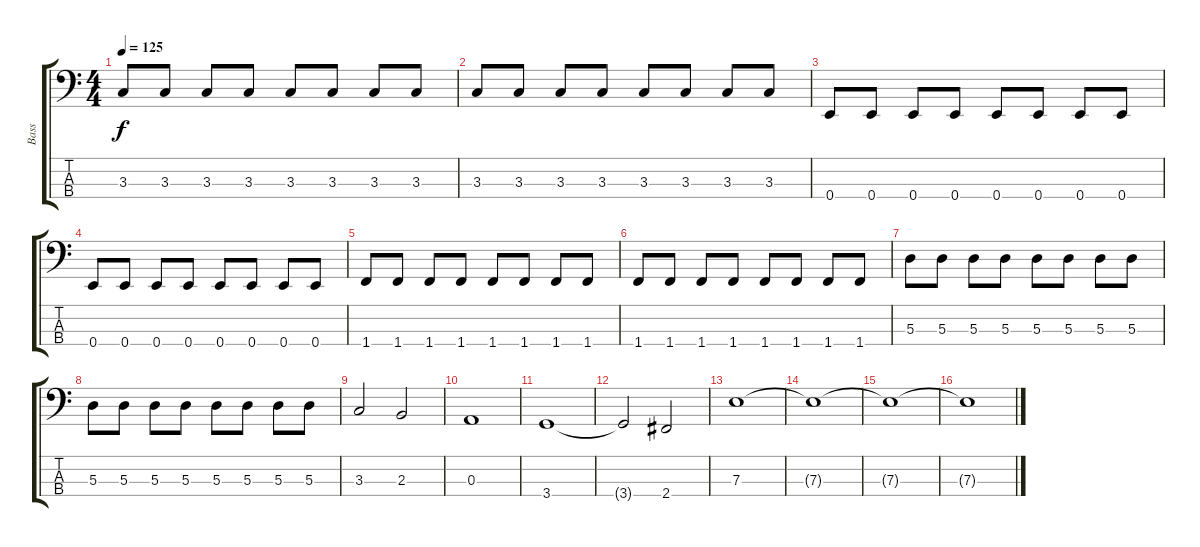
\track ("Bass" "Bass") {instrument electricbassfinger}
\staff {score tabs}
\tuning (G2 D2 A1 E1) {hide}
\ts (4 4)
\tempo 125
\clef f4
\ks c
3.3.8{dy f} 3.3.8 3.3.8 3.3.8 3.3.8 3.3.8 3.3.8 3.3.8 |
3.3.8 3.3.8 3.3.8 3.3.8 3.3.8 3.3.8 3.3.8 3.3.8 |
0.4.8 0.4.8 0.4.8 0.4.8 0.4.8 0.4.8 0.4.8 0.4.8 |
0.4.8 0.4.8 0.4.8 0.4.8 0.4.8 0.4.8 0.4.8 0.4.8 |
1.4.8 1.4.8 1.4.8 1.4.8 1.4.8 1.4.8 1.4.8 1.4.8 |
1.4.8 1.4.8 1.4.8 1.4.8 1.4.8 1.4.8 1.4.8 1.4.8 |
5.3.8 5.3.8 5.3.8 5.3.8 5.3.8 5.3.8 5.3.8 5.3.8 |
5.3.8 5.3.8 5.3.8 5.3.8 5.3.8 5.3.8 5.3.8 5.3.8 |
3.3.2 2.3.2 |
0.3.1 |
3.4.1 |
3.4{t}.2 2.4.2 |
7.3.1 |
7.3{t}.1 |
7.3{t}.1 |
7.3{t}.1
